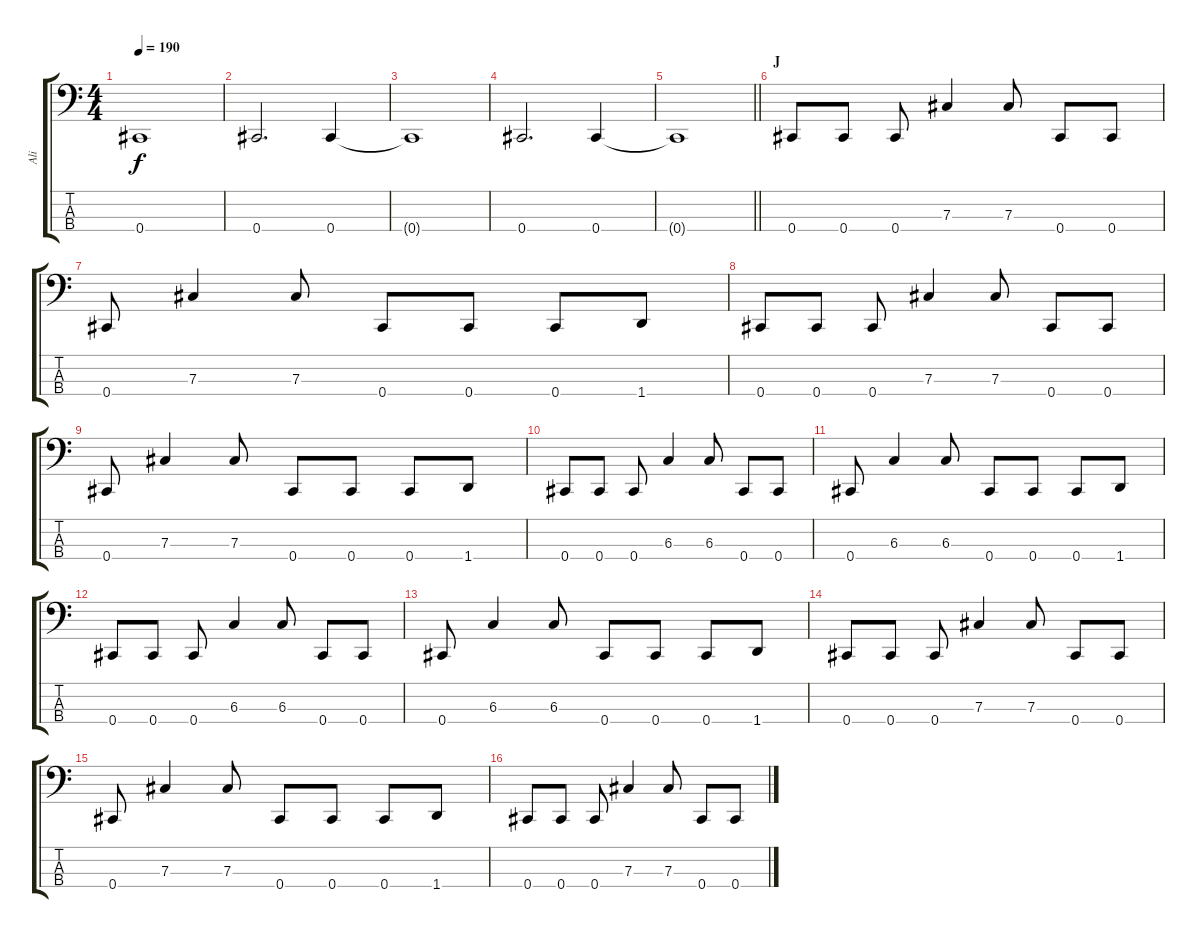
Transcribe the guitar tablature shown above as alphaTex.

\track ("Ali" "Ali") {instrument electricbassfinger}
\staff {score tabs}
\tuning (E2 B1 Gb1 Db1) {hide}
\ts (4 4)
\tempo 190
\clef f4
\ks c
0.4{t}.1{dy f} |
0.4.2{d} 0.4.4 |
0.4{t}.1 |
0.4.2{d} 0.4.4 |
\barLineRight lightlight
0.4{t}.1 |
\section ("" "J")
0.4.8 0.4.8 0.4.8 7.3.4 7.3.8 0.4.8 0.4.8 |
0.4.8 7.3.4 7.3.8 0.4.8 0.4.8 0.4.8 1.4.8 |
0.4.8 0.4.8 0.4.8 7.3.4 7.3.8 0.4.8 0.4.8 |
0.4.8 7.3.4 7.3.8 0.4.8 0.4.8 0.4.8 1.4.8 |
0.4.8 0.4.8 0.4.8 6.3.4 6.3.8 0.4.8 0.4.8 |
0.4.8 6.3.4 6.3.8 0.4.8 0.4.8 0.4.8 1.4.8 |
0.4.8 0.4.8 0.4.8 6.3.4 6.3.8 0.4.8 0.4.8 |
0.4.8 6.3.4 6.3.8 0.4.8 0.4.8 0.4.8 1.4.8 |
0.4.8 0.4.8 0.4.8 7.3.4 7.3.8 0.4.8 0.4.8 |
0.4.8 7.3.4 7.3.8 0.4.8 0.4.8 0.4.8 1.4.8 |
0.4.8 0.4.8 0.4.8 7.3.4 7.3.8 0.4.8 0.4.8
